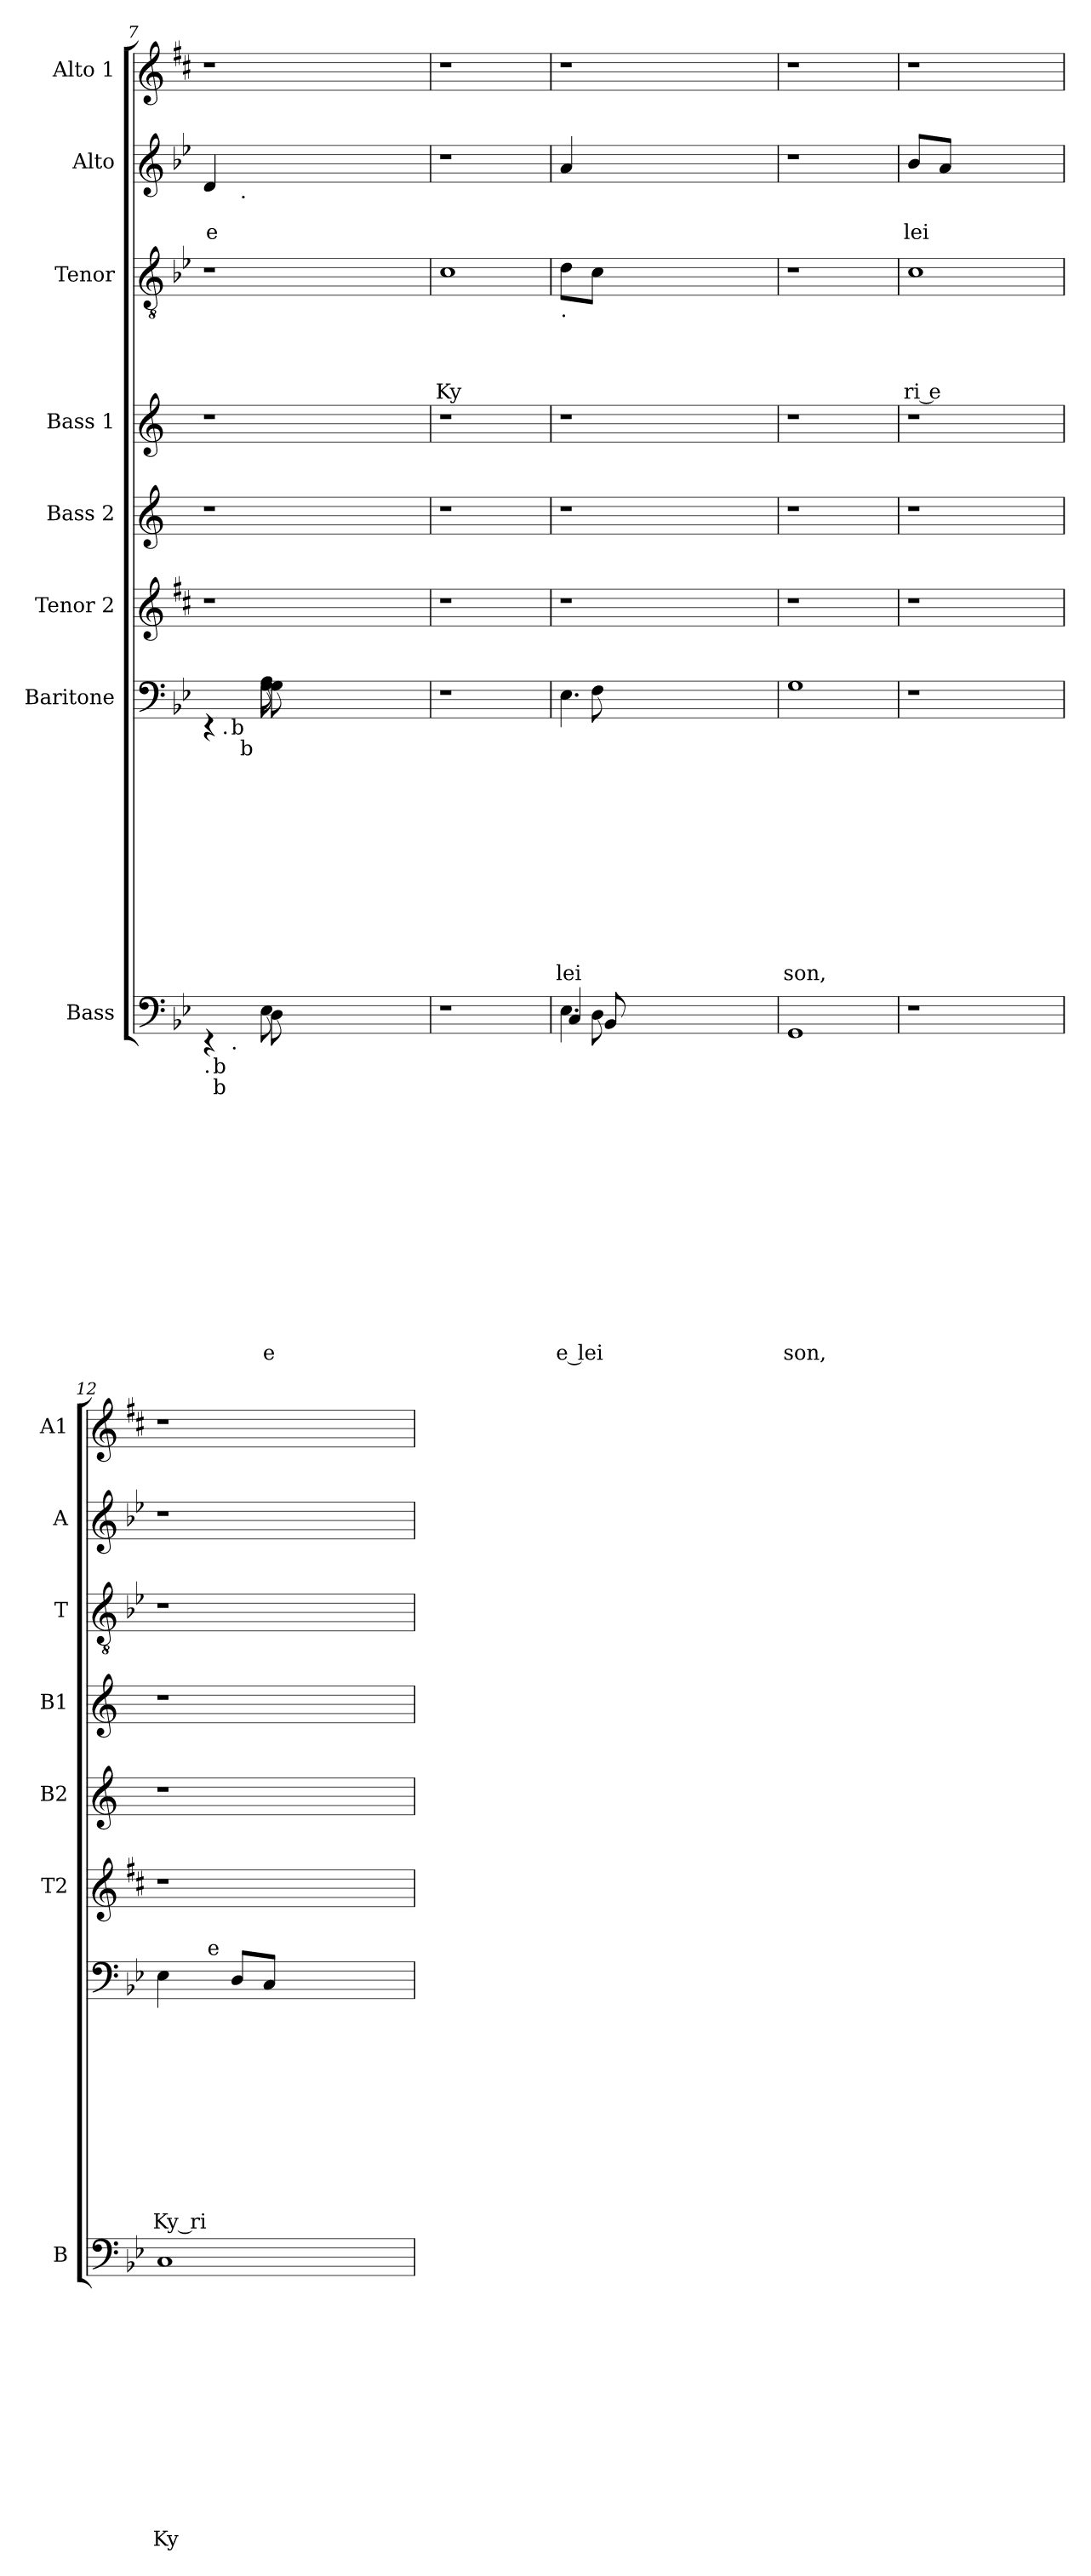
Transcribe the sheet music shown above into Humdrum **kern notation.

**kern	**text	**text	**text	**text	**text	**text	**text	**text	**text	**text	**text	**text	**text	**kern	**text	**text	**text	**text	**text	**text	**text	**text	**text	**text	**text	**kern	**kern	**kern	**kern	**text	**text	**text	**text	**kern	**text	**text	**kern
*part8	*part8	*part8	*part8	*part8	*part8	*part8	*part8	*part8	*part8	*part8	*part8	*part8	*part8	*part7	*part7	*part7	*part7	*part7	*part7	*part7	*part7	*part7	*part7	*part7	*part7	*part6	*part5	*part4	*part3	*part3	*part3	*part3	*part3	*part2	*part2	*part2	*part1
*staff8	*staff8	*staff8	*staff8	*staff8	*staff8	*staff8	*staff8	*staff8	*staff8	*staff8	*staff8	*staff8	*staff8	*staff7	*staff7	*staff7	*staff7	*staff7	*staff7	*staff7	*staff7	*staff7	*staff7	*staff7	*staff7	*staff6	*staff5	*staff4	*staff3	*staff3	*staff3	*staff3	*staff3	*staff2	*staff2	*staff2	*staff1
*I"Bass	*	*	*	*	*	*	*	*	*	*	*	*	*	*I"Baritone	*	*	*	*	*	*	*	*	*	*	*	*I"Tenor 2	*I"Bass 2	*I"Bass 1	*I"Tenor	*	*	*	*	*I"Alto	*	*	*I"Alto 1
*I'B	*	*	*	*	*	*	*	*	*	*	*	*	*	*	*	*	*	*	*	*	*	*	*	*	*	*I'T2	*I'B2	*I'B1	*I'T	*	*	*	*	*I'A	*	*	*I'A1
!!LO:LB:g=z
*clefF4	*	*	*	*	*	*	*	*	*	*	*	*	*	*clefF4	*	*	*	*	*	*	*	*	*	*	*	*clefG2	*clefG2	*clefG2	*clefGv2	*	*	*	*	*clefG2	*	*	*clefG2
*	*	*	*	*	*	*	*	*	*	*	*	*	*	*	*	*	*	*	*	*	*	*	*	*	*	*ITrd1c2	*	*	*ITrd1c2	*	*	*	*	*ITrd1c2	*	*	*ITrd1c2
*k[b-e-]	*	*	*	*	*	*	*	*	*	*	*	*	*	*k[b-e-]	*	*	*	*	*	*	*	*	*	*	*	*k[]	*k[]	*k[]	*k[b-e-a-d-]	*	*	*	*	*k[b-e-a-d-]	*	*	*k[]
*B-:	*	*	*	*	*	*	*	*	*	*	*	*	*	*B-:	*	*	*	*	*	*	*	*	*	*	*	*C:	*C:	*C:	*A-:	*	*	*	*	*A-:	*	*	*C:
=7	=7	=7	=7	=7	=7	=7	=7	=7	=7	=7	=7	=7	=7	=7	=7	=7	=7	=7	=7	=7	=7	=7	=7	=7	=7	=7	=7	=7	=7	=7	=7	=7	=7	=7	=7	=7	=7
*^	*	*	*	*	*	*	*	*	*	*	*	*	*	*^	*	*	*	*	*	*	*	*	*	*	*	*	*	*	*	*	*	*	*	*	*	*	*
*	*^	*	*	*	*	*	*	*	*	*	*	*	*	*	*	*^	*	*	*	*	*	*	*	*	*	*	*	*	*	*	*	*	*	*	*	*	*	*	*
*	*	*^	*	*	*	*	*	*	*	*	*	*	*	*	*	*	*	*^	*	*	*	*	*	*	*	*	*	*	*	*	*	*	*	*	*	*	*	*	*	*	*
!LO:TX:b:t=.	!	!	!	!	!	!	!	!	!	!	!	!	!	!	!	!	!	!	!	!	!	!	!	!	!	!	!	!	!	!	!	!	!	!	!	!	!	!	!	!	!	!	!
!	!	!	!	!	!	!	!	!	!	!	!	!	!	!	!	!	!	!	!	!	!	!	!	!	!	!	!	!	!	!	!	!	!	!	!	!	!	!	!	!	!	!LO:LY:b:rj	!
*	*	*	*	*	*	*	*	*	*	*	*	*	*	*	*	*	*	*	*	*	*	*	*	*	*	*	*	*	*	*	*	*	*	*	*	*	*	*	*	*^	*	*	*
64ryy	4rEE	8ryy	8ryy	.	.	.	.	.	.	.	.	.	.	.	.	.	32ryy	4rEE	8ryy	8ryy	.	.	.	.	.	.	.	.	.	.	.	1r	1r	1r	1r	.	.	.	.	4c/	16ryy	.	e	1r
!LO:TX:b:t=b	!	!	!	!	!	!	!	!	!	!	!	!	!	!	!	!	!	!	!	!	!	!	!	!	!	!	!	!	!	!	!	!	!	!	!	!	!	!	!	!	!	!	!	!
!LO:TX:b:t=b	!	!	!	!	!	!	!	!	!	!	!	!	!	!	!	!	!	!	!	!	!	!	!	!	!	!	!	!	!	!	!	!	!	!	!	!	!	!	!	!	!	!	!	!
64ryy	.	.	.	.	.	.	.	.	.	.	.	.	.	.	.	.	.	.	.	.	.	.	.	.	.	.	.	.	.	.	.	.	.	.	.	.	.	.	.	.	.	.	.	.
!	!	!	!	!	!	!	!	!	!	!	!	!	!	!	!	!	!LO:TX:b:t=.	!	!	!	!	!	!	!	!	!	!	!	!	!	!	!	!	!	!	!	!	!	!	!	!	!	!	!
64ryy	.	.	.	.	.	.	.	.	.	.	.	.	.	.	.	.	64ryy	.	.	.	.	.	.	.	.	.	.	.	.	.	.	.	.	.	.	.	.	.	.	.	.	.	.	.
!	!	!	!	!	!	!	!	!	!	!	!	!	!	!	!	!	!LO:TX:b:t=b	!	!	!	!	!	!	!	!	!	!	!	!	!	!	!	!	!	!	!	!	!	!	!	!	!	!	!
!LO:TX:b:t=.	!	!	!	!	!	!	!	!	!	!	!	!	!	!	!	!	!	!	!	!	!	!	!	!	!	!	!	!	!	!	!	!	!	!	!	!	!	!	!	!	!	!	!	!
2.ryy	.	.	.	.	.	.	.	.	.	.	.	.	.	.	.	.	64ryy	.	.	.	.	.	.	.	.	.	.	.	.	.	.	.	.	.	.	.	.	.	.	.	.	.	.	.
!	!	!	!	!	!	!	!	!	!	!	!	!	!	!	!	!	!	!	!	!	!	!	!	!	!	!	!	!	!	!	!	!	!	!	!	!	!	!	!	!	!LO:TX:b:t=.	!	!	!
!	!	!	!	!	!	!	!	!	!	!	!	!	!	!	!	!	!LO:TX:b:t=b	!	!	!	!	!	!	!	!	!	!	!	!	!	!	!	!	!	!	!	!	!	!	!	!	!	!	!
.	.	.	.	.	.	.	.	.	.	.	.	.	.	.	.	.	16ryy	.	.	.	.	.	.	.	.	.	.	.	.	.	.	.	.	.	.	.	.	.	.	.	2...ryy	.	.	.
!	!	!	!	!	!	!	!	!	!	!	!	!	!	!	!	!LO:LY:b:rj	!	!	!	!	!	!	!	!	!	!	!	!	!	!	!	!	!	!	!	!	!	!	!	!	!	!	!	!
.	.	8E-\	8D\	.	.	.	.	.	.	.	.	.	.	.	.	e	8A\	.	8G\	8G\	.	.	.	.	.	.	.	.	.	.	.	.	.	.	.	.	.	.	.	.	.	.	.	.
.	2.ryy	2.ryy	2.ryy	.	.	.	.	.	.	.	.	.	.	.	.	.	2.ryy	2.ryy	2.ryy	2.ryy	.	.	.	.	.	.	.	.	.	.	.	.	.	.	.	.	.	.	.	2.ryy	.	.	.	.
8ryy	.	.	.	.	.	.	.	.	.	.	.	.	.	.	.	.	.	.	.	.	.	.	.	.	.	.	.	.	.	.	.	.	.	.	.	.	.	.	.	.	.	.	.	.
16ryy	.	.	.	.	.	.	.	.	.	.	.	.	.	.	.	.	.	.	.	.	.	.	.	.	.	.	.	.	.	.	.	.	.	.	.	.	.	.	.	.	.	.	.	.
64ryy	.	.	.	.	.	.	.	.	.	.	.	.	.	.	.	.	.	.	.	.	.	.	.	.	.	.	.	.	.	.	.	.	.	.	.	.	.	.	.	.	.	.	.	.
*v	*v	*v	*v	*	*	*	*	*	*	*	*	*	*	*	*	*	*	*	*	*	*	*	*	*	*	*	*	*	*	*	*	*	*	*	*	*	*	*	*	*	*	*	*	*
*	*	*	*	*	*	*	*	*	*	*	*	*	*	*v	*v	*v	*v	*	*	*	*	*	*	*	*	*	*	*	*	*	*	*	*	*	*	*	*	*	*	*	*
=8	=8	=8	=8	=8	=8	=8	=8	=8	=8	=8	=8	=8	=8	=8	=8	=8	=8	=8	=8	=8	=8	=8	=8	=8	=8	=8	=8	=8	=8	=8	=8	=8	=8	=8	=8	=8	=8	=8
!	!	!	!	!	!	!	!	!	!	!	!	!	!	!	!	!	!	!	!	!	!	!	!	!	!	!	!	!	!	!	!	!	!LO:LY:b	!	!	!	!	!
*	*	*	*	*	*	*	*	*	*	*	*	*	*	*	*	*	*	*	*	*	*	*	*	*	*	*	*	*	*	*	*	*	*	*v	*v	*	*	*
1r	.	.	.	.	.	.	.	.	.	.	.	.	.	1r	.	.	.	.	.	.	.	.	.	.	.	1r	1r	1r	1B-	.	.	.	Ky	1r	.	.	1r
=9	=9	=9	=9	=9	=9	=9	=9	=9	=9	=9	=9	=9	=9	=9	=9	=9	=9	=9	=9	=9	=9	=9	=9	=9	=9	=9	=9	=9	=9	=9	=9	=9	=9	=9	=9	=9	=9
!	!	!	!	!	!	!	!	!	!	!	!	!	!	!	!	!	!	!	!	!	!	!	!	!	!	!	!	!	!LO:TX:b:t=.	!	!	!	!	!	!	!	!
!	!	!	!	!	!	!	!	!	!	!	!	!	!LO:LY:b:rj	!	!	!	!	!	!	!	!	!	!	!	!LO:LY:b:rj	!	!	!	!	!	!	!	!	!	!	!	!
*^	*	*	*	*	*	*	*	*	*	*	*	*	*	*^	*	*	*	*	*	*	*	*	*	*	*	*	*	*	*	*	*	*	*	*	*	*	*
*	*^	*	*	*	*	*	*	*	*	*	*	*	*	*	*	*	*	*	*	*	*	*	*	*	*	*	*	*	*	*	*	*	*	*	*	*	*	*	*
*	*	*^	*	*	*	*	*	*	*	*	*	*	*	*	*	*	*	*	*	*	*	*	*	*	*	*	*	*	*	*	*	*	*	*	*	*	*	*	*	*
4.E-\	8ryy	4C/	8ryy	.	.	.	.	.	.	.	.	.	.	.	.	e lei	4.E-\	8ryy	.	.	.	.	.	.	.	.	.	.	lei	1r	1r	1r	8c\L	.	.	.	.	4g/	.	.	1r
.	8D\	.	8BB-/	.	.	.	.	.	.	.	.	.	.	.	.	.	.	8F\	.	.	.	.	.	.	.	.	.	.	.	.	.	.	8B-\J	.	.	.	.	.	.	.	.
.	2ryy	2ryy	2ryy	.	.	.	.	.	.	.	.	.	.	.	.	.	.	2ryy	.	.	.	.	.	.	.	.	.	.	.	.	.	.	2.ryy	.	.	.	.	2.ryy	.	.	.
2ryy	.	.	.	.	.	.	.	.	.	.	.	.	.	.	.	.	2ryy	.	.	.	.	.	.	.	.	.	.	.	.	.	.	.	.	.	.	.	.	.	.	.	.
.	8ryy	8ryy	8ryy	.	.	.	.	.	.	.	.	.	.	.	.	.	.	8ryy	.	.	.	.	.	.	.	.	.	.	.	.	.	.	.	.	.	.	.	.	.	.	.
8ryy	8ryy	8ryy	8ryy	.	.	.	.	.	.	.	.	.	.	.	.	.	8ryy	8ryy	.	.	.	.	.	.	.	.	.	.	.	.	.	.	.	.	.	.	.	.	.	.	.
=10	=10	=10	=10	=10	=10	=10	=10	=10	=10	=10	=10	=10	=10	=10	=10	=10	=10	=10	=10	=10	=10	=10	=10	=10	=10	=10	=10	=10	=10	=10	=10	=10	=10	=10	=10	=10	=10	=10	=10	=10	=10
!	!	!	!	!	!	!	!	!	!	!	!	!	!	!	!	!LO:LY:b	!	!	!	!	!	!	!	!	!	!	!	!	!LO:LY:b	!	!	!	!	!	!	!	!	!	!	!	!
*v	*v	*v	*v	*	*	*	*	*	*	*	*	*	*	*	*	*	*	*	*	*	*	*	*	*	*	*	*	*	*	*	*	*	*	*	*	*	*	*	*	*	*
*	*	*	*	*	*	*	*	*	*	*	*	*	*	*v	*v	*	*	*	*	*	*	*	*	*	*	*	*	*	*	*	*	*	*	*	*	*	*	*
1GG	.	.	.	.	.	.	.	.	.	.	.	.	son,	1G	.	.	.	.	.	.	.	.	.	.	son,	1r	1r	1r	1r	.	.	.	.	1r	.	.	1r
=11	=11	=11	=11	=11	=11	=11	=11	=11	=11	=11	=11	=11	=11	=11	=11	=11	=11	=11	=11	=11	=11	=11	=11	=11	=11	=11	=11	=11	=11	=11	=11	=11	=11	=11	=11	=11	=11
!	!	!	!	!	!	!	!	!	!	!	!	!	!	!	!	!	!	!	!	!	!	!	!	!	!	!	!	!	!	!	!	!	!LO:LY:b:rj	!	!	!LO:LY:b:rj	!
1r	.	.	.	.	.	.	.	.	.	.	.	.	.	1r	.	.	.	.	.	.	.	.	.	.	.	1r	1r	1r	1B-	.	.	.	ri e	8a-/L	.	lei	1r
.	.	.	.	.	.	.	.	.	.	.	.	.	.	.	.	.	.	.	.	.	.	.	.	.	.	.	.	.	.	.	.	.	.	8g/J	.	.	.
.	.	.	.	.	.	.	.	.	.	.	.	.	.	.	.	.	.	.	.	.	.	.	.	.	.	.	.	.	.	.	.	.	.	2.ryy	.	.	.
=12	=12	=12	=12	=12	=12	=12	=12	=12	=12	=12	=12	=12	=12	=12	=12	=12	=12	=12	=12	=12	=12	=12	=12	=12	=12	=12	=12	=12	=12	=12	=12	=12	=12	=12	=12	=12	=12
!	!	!	!	!	!	!	!	!	!	!	!	!	!LO:LY:b	!	!	!	!	!	!	!	!	!	!	!	!LO:LY:b:rj	!	!	!	!	!	!	!	!	!	!	!	!
*	*	*	*	*	*	*	*	*	*	*	*	*	*	*^	*	*	*	*	*	*	*	*	*	*	*	*	*	*	*	*	*	*	*	*	*	*	*
1C	.	.	.	.	.	.	.	.	.	.	.	.	Ky	4E-\	8ryy	.	.	.	.	.	.	.	.	.	.	Ky ri	1r	1r	1r	1r	.	.	.	.	1r	.	.	1r
.	.	.	.	.	.	.	.	.	.	.	.	.	.	.	32.ryy	.	.	.	.	.	.	.	.	.	.	.	.	.	.	.	.	.	.	.	.	.	.	.
!	!	!	!	!	!	!	!	!	!	!	!	!	!	!	!LO:TX:a:t=e	!	!	!	!	!	!	!	!	!	!	!	!	!	!	!	!	!	!	!	!	!	!	!
.	.	.	.	.	.	.	.	.	.	.	.	.	.	.	2ryy	.	.	.	.	.	.	.	.	.	.	.	.	.	.	.	.	.	.	.	.	.	.	.
.	.	.	.	.	.	.	.	.	.	.	.	.	.	8D/L	.	.	.	.	.	.	.	.	.	.	.	.	.	.	.	.	.	.	.	.	.	.	.	.
.	.	.	.	.	.	.	.	.	.	.	.	.	.	8C/J	.	.	.	.	.	.	.	.	.	.	.	.	.	.	.	.	.	.	.	.	.	.	.	.
.	.	.	.	.	.	.	.	.	.	.	.	.	.	2ryy	.	.	.	.	.	.	.	.	.	.	.	.	.	.	.	.	.	.	.	.	.	.	.	.
.	.	.	.	.	.	.	.	.	.	.	.	.	.	.	4ryy	.	.	.	.	.	.	.	.	.	.	.	.	.	.	.	.	.	.	.	.	.	.	.
.	.	.	.	.	.	.	.	.	.	.	.	.	.	.	16ryy	.	.	.	.	.	.	.	.	.	.	.	.	.	.	.	.	.	.	.	.	.	.	.
.	.	.	.	.	.	.	.	.	.	.	.	.	.	.	64ryy	.	.	.	.	.	.	.	.	.	.	.	.	.	.	.	.	.	.	.	.	.	.	.
*	*	*	*	*	*	*	*	*	*	*	*	*	*	*v	*v	*	*	*	*	*	*	*	*	*	*	*	*	*	*	*	*	*	*	*	*	*	*	*
=	=	=	=	=	=	=	=	=	=	=	=	=	=	=	=	=	=	=	=	=	=	=	=	=	=	=	=	=	=	=	=	=	=	=	=	=	=
*-	*-	*-	*-	*-	*-	*-	*-	*-	*-	*-	*-	*-	*-	*-	*-	*-	*-	*-	*-	*-	*-	*-	*-	*-	*-	*-	*-	*-	*-	*-	*-	*-	*-	*-	*-	*-	*-
